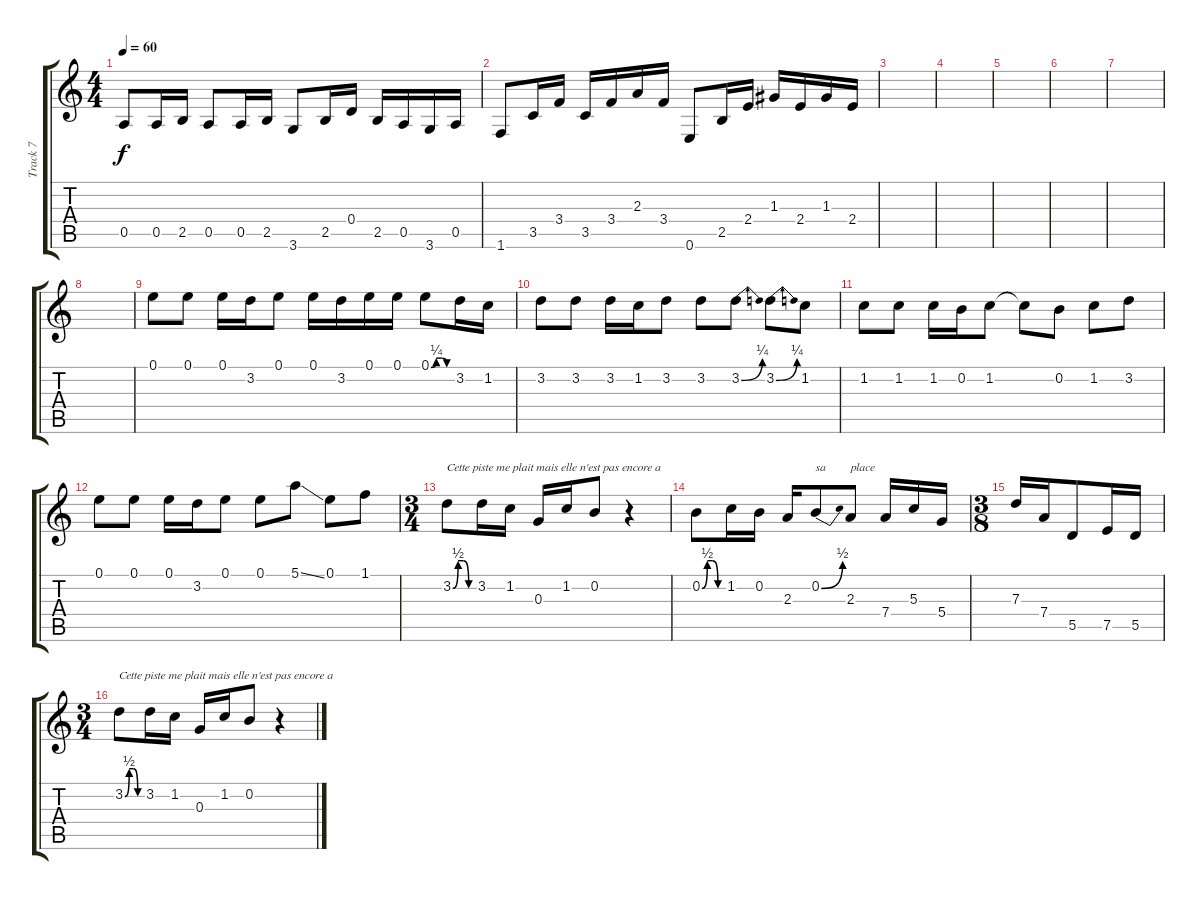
\track ("Track 7" "Track 7") {instrument electricguitarclean}
\staff {score tabs}
\tuning (E4 B3 G3 D3 A2 E2) {hide}
\ts (4 4)
\tempo 60
\clef g2
\ks c
0.5.8{dy f} 0.5.16 2.5.16 0.5.8 0.5.16 2.5.16 3.6.8 2.5.16 0.4.16 2.5.16 0.5.16 3.6.16 0.5.16 |
1.6.8 3.5.16 3.4.16 3.5.16 3.4.16 2.3.16 3.4.16 0.6.8 2.5.16 2.4.16 1.3.16 2.4.16 1.3.16 2.4.16 |
|
|
|
|
|
|
0.1.8 0.1.8 0.1.16 3.2.16 0.1.8 0.1.16 3.2.16 0.1.16 0.1.16 0.1{be (custom 0 0 15 1 30 1 45 0 60 0)}.8 3.2.16 1.2.16 |
3.2.8 3.2.8 3.2.16 1.2.16 3.2.8 3.2.8 3.2{be (bend 0 0 60 1)}.8 3.2{be (bend 0 0 60 1)}.8 1.2.8 |
1.2.8 1.2.8 1.2.16 0.2.16 1.2.8 1.2{t}.8 0.2.8 1.2.8 3.2.8 |
0.1.8 0.1.8 0.1.16 3.2.16 0.1.8 0.1.8 5.1{ss}.8 0.1.8 1.1.8 |
\ts (3 4)
3.2{be (custom 0 0 15 2 30 2 45 0 60 0)}.8{txt "Cette piste me plait mais elle n'est pas encore a "} 3.2.16 1.2.16 0.3.16 1.2.16 0.2.8 r.4 |
0.2{be (custom 0 0 15 2 30 2 45 0 60 0)}.8 1.2.16 0.2.16 2.3.16 0.2{be (bend 0 0 60 2)}.8{txt "sa"} 2.3.8{txt "place"} 7.4.16 5.3.16 5.4.16 |
\ts (3 8)
7.3.16 7.4.16 5.5.8 7.5.16 5.5.16 |
\ts (3 4)
3.2{be (custom 0 0 15 2 30 2 45 0 60 0)}.8{txt "Cette piste me plait mais elle n'est pas encore a "} 3.2.16 1.2.16 0.3.16 1.2.16 0.2.8 r.4
